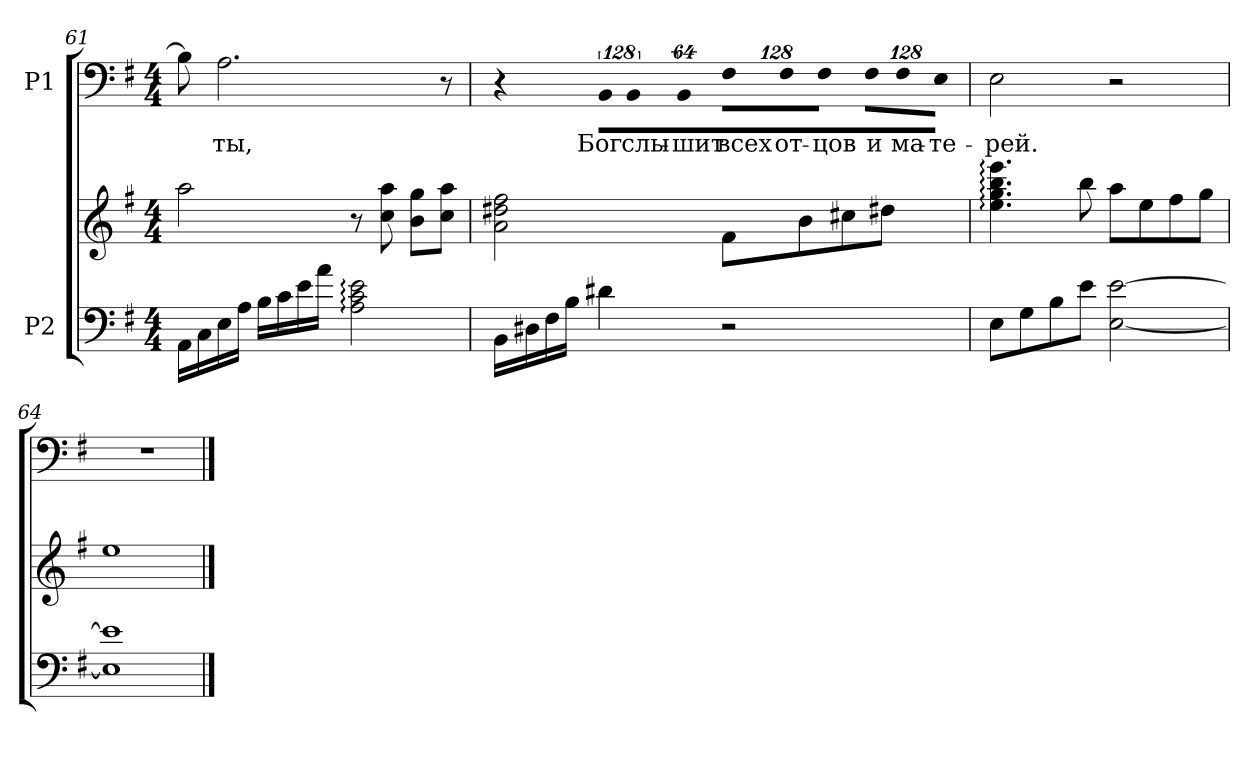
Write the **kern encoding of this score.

**kern	**kern	**kern	**text
*part2	*part2	*part1	*part1
*staff3	*staff2	*staff1	*staff1
*I"P2	*	*I"P1	*
*clefF4	*clefG2	*clefF4	*
*k[f#]	*k[f#]	*k[f#]	*
*e:	*e:	*e:	*
*M4/4	*M4/4	*M4/4	*
=61	=61	=61	=61
16AAi\LL	2aai\	8Bi\]	.
16Ci\	.	.	.
!	!	!	!LO:LY:b:color=#000000
16Ei\	.	2.Ai\	-ты,
16Ai\JJ	.	.	.
16Bi\LL	.	.	.
16ci\	.	.	.
16ei\	.	.	.
16ai\JJ	.	.	.
2Ai\: 2ci: 2ei:	8r	.	.
.	8cci\ 8aai	.	.
.	8bi\ 8ggiL	.	.
.	8cci\ 8aaiJ	8r	.
!!LO:LB:g=z
=62	=62	=62	=62
16BBi\LL	2ai\ 2dd#Xi 2ff#i	4r	.
16D#Xi\	.	.	.
16F#i\	.	.	.
16Bi\JJ	.	.	.
!	!	!LO:N:vis=8	!
!	!	!	!LO:LY:b:color=#000000
4d#Xi\	.	1024%85BBi/L	Бог
!	!	!LO:N:vis=8	!
!	!	!	!LO:LY:b:color=#000000
.	.	1024%85BBi/	слы-
!	!	!LO:N:vis=8	!
!	!	!	!LO:LY:b:color=#000000
.	.	512%43BBi/J	-шит
!	!	!LO:N:vis=8	!
!	!	!	!LO:LY:b:color=#000000
2r	8f#i\L	1024%85F#i\L	всех
!	!	!LO:N:vis=8	!
!	!	!	!LO:LY:b:color=#000000
.	.	1024%85F#i\	от-
.	8bi\	.	.
!	!	!LO:N:vis=8	!
!	!	!	!LO:LY:b:color=#000000
.	.	512%43F#i\J	-цов
!	!	!LO:N:vis=8	!
!	!	!	!LO:LY:b:color=#000000
.	8cc#Xi\	1024%85F#i\L	и
!	!	!LO:N:vis=8	!
!	!	!	!LO:LY:b:color=#000000
.	.	1024%85F#i\	ма-
.	8dd#Xi\J	.	.
!	!	!LO:N:vis=8	!
!	!	!	!LO:LY:b:color=#000000
.	.	512%43Ei\J	-те-
=63	=63	=63	=63
!	!	!	!LO:LY:b:color=#000000
8Ei\L	4.eei\: 4.ggi: 4.bbi: 4.eeei:	2Ei\	-рей.
8Gi\	.	.	.
8Bi\	.	.	.
8ei\J	8bbi\	.	.
[<2Ei\ [>2ei	8aai\L	2r	.
.	8eei\	.	.
.	8ff#i\	.	.
.	8ggi\J	.	.
=64	=64	=64	=64
1Ei] 1ei]	1eei	1r	.
==	==	==	==
*-	*-	*-	*-
